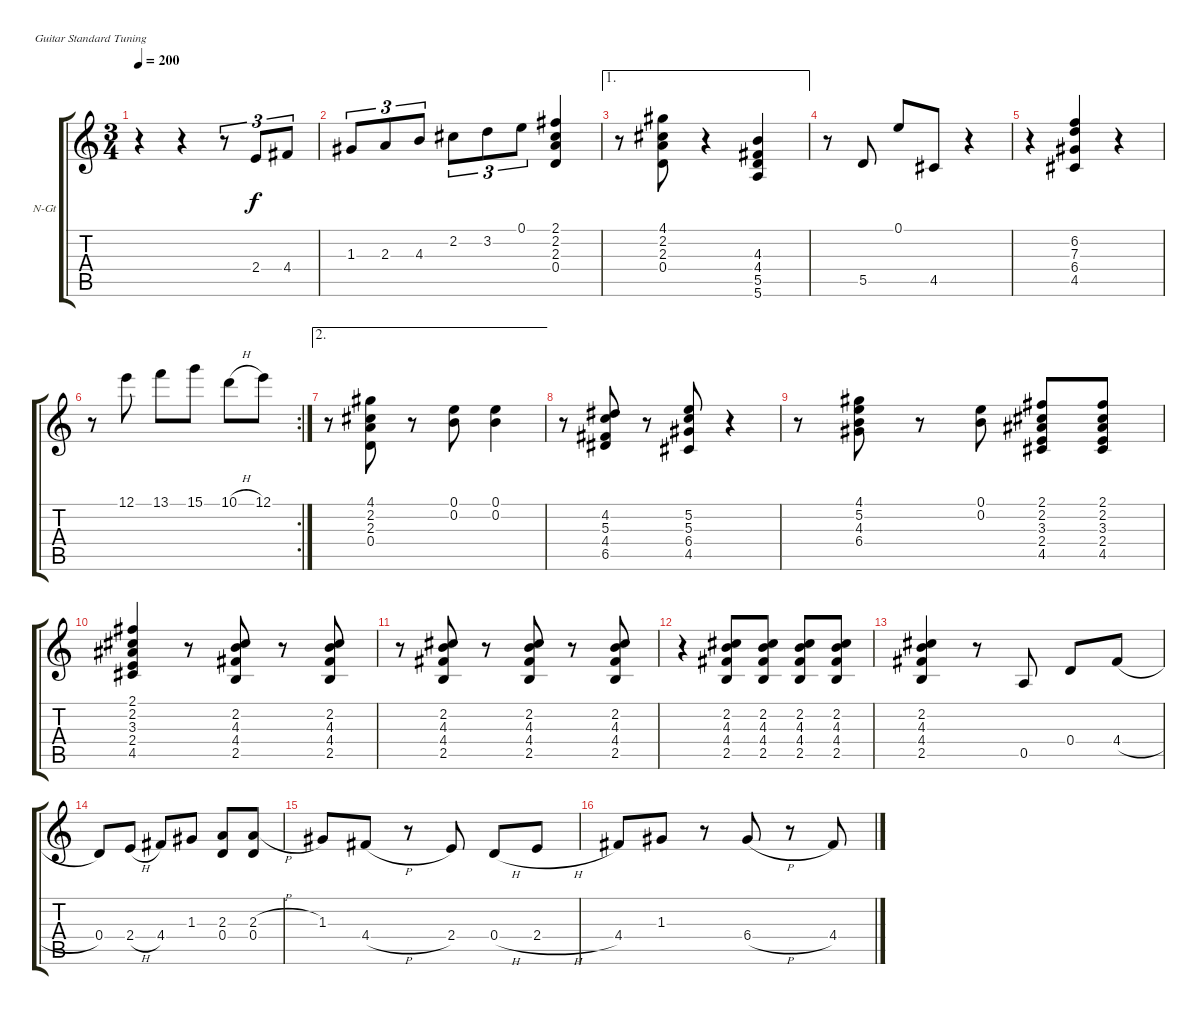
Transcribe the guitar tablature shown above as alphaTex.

\bracketExtendMode groupsimilarinstruments
\firstSystemTrackNameOrientation horizontal
\otherSystemsTrackNameOrientation horizontal
\track ("Piste 1" "N-Gt") {instrument acousticguitarnylon}
\staff {score tabs}
\tuning (E4 B3 G3 D3 A2 E2)
\ts (3 4)
\tempo 200
\clef g2
\ks c
r.4{dy f} r.4 r.8{tu (3 2)} 2.4.8{tu (3 2)} 4.4.8{tu (3 2)} |
1.3.8{tu (3 2)} 2.3.8{tu (3 2)} 4.3.8{tu (3 2)} 2.2.8{tu (3 2)} 3.2.8{tu (3 2)} 0.1.8{tu (3 2)} (2.1 2.2 2.3 0.4).4 |
\ae 1
r.8 (4.1 2.2 2.3 0.4).8 r.4 (4.3 4.4 5.5 5.6).4 |
r.8 5.5.8 0.1.8 4.5.8 r.4 |
r.4 (6.2 7.3 6.4 4.5).4 r.4 |
\rc 2
r.8 12.1.8 13.1.8 15.1.8 10.1{h}.8 12.1.8 |
\ae 2
r.8 (4.1 2.2 2.3 0.4).8 r.8 (0.1 0.2).8 (0.1 0.2).4 |
r.8 (4.2 5.3 4.4 6.5).8 r.8 (5.2 5.3 6.4 4.5).8 r.4 |
r.8 (4.1 5.2 4.3 6.4).8 r.8 (0.1 0.2).8 (2.1 2.2 3.3 2.4 4.5).8 (2.1 2.2 3.3 2.4 4.5).8 |
(2.1 2.2 3.3 2.4 4.5).4 r.8 (2.2 4.3 4.4 2.5).8 r.8 (2.2 4.3 4.4 2.5).8 |
r.8 (2.2 4.3 4.4 2.5).8 r.8 (2.2 4.3 4.4 2.5).8 r.8 (2.2 4.3 4.4 2.5).8 |
r.4 (2.2 4.3 4.4 2.5).8 (2.2 4.3 4.4 2.5).8 (2.2 4.3 4.4 2.5).8 (2.2 4.3 4.4 2.5).8 |
(2.2 4.3 4.4 2.5).4 r.8 0.5.8 0.4.8 4.4{h}.8 |
0.4.8 2.4{h}.8 4.4.8 1.3.8 (2.3 0.4).8 (2.3{h} 0.4).8 |
1.3.8 4.4{h}.8 r.8 2.4.8 0.4{h}.8 2.4{h}.8 |
4.4.8 1.3.8 r.8 6.4{h}.8 r.8 4.4.8
